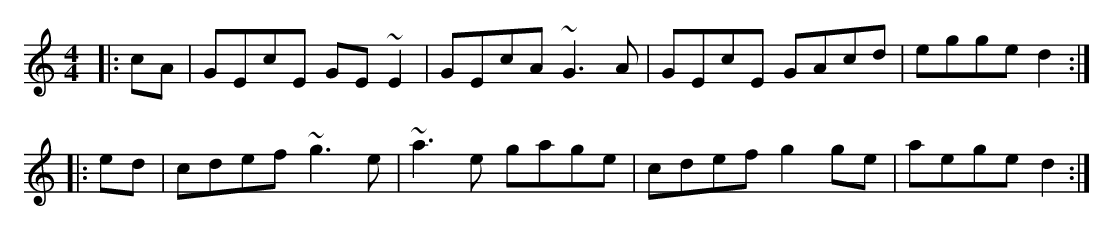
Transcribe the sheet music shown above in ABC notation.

X:1
M:4/4
K:C
|:cA|GEcE GE~E2|GEcA ~G3A|GEcE GAcd|egge d2:|
|:ed|cdef ~g3e|~a3e gage|cdef g2ge|aege d2:|
